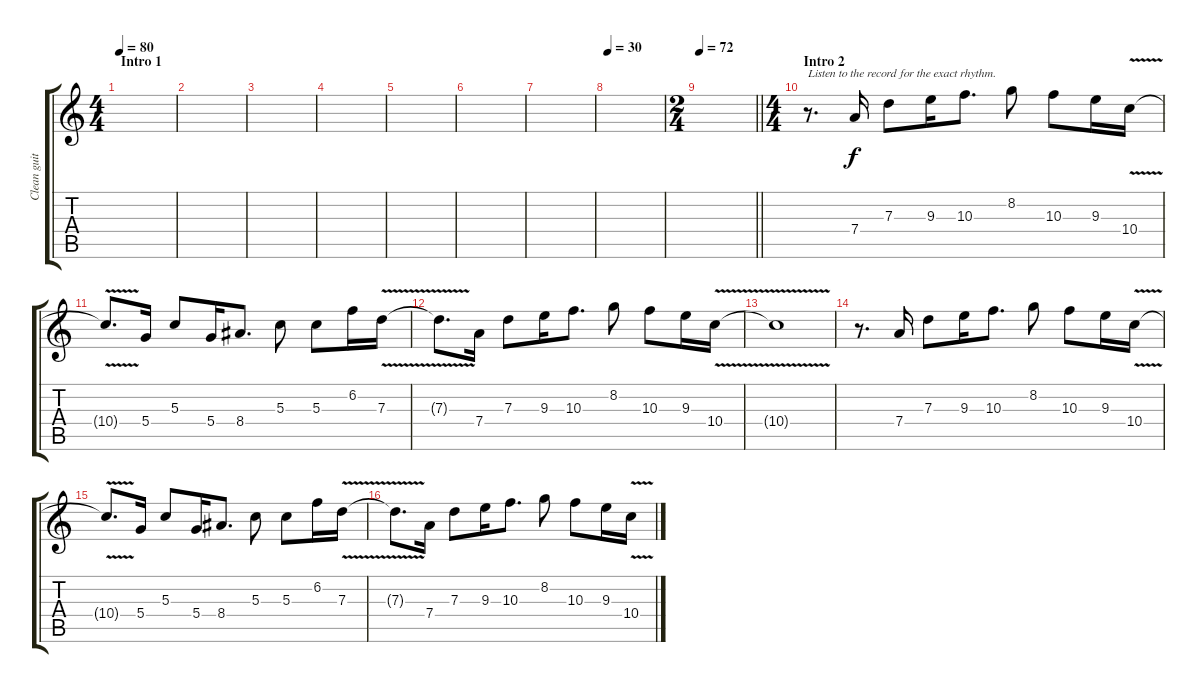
\track ("Clean guitar 1" "Clean guit") {instrument electricguitarjazz}
\staff {score tabs}
\tuning (E4 B3 G3 D3 A2 E2) {hide}
\ts (4 4)
\section ("" "Intro 1")
\tempo 80
\clef g2
\ks c
|
|
|
|
|
|
|
\tempo 30
|
\ts (2 4)
\tempo 72
\barLineRight lightlight
|
\ts (4 4)
\section ("" "Intro 2")
r.8{d txt "Listen to the record for the exact rhythm."} 7.4.16 7.3.8 9.3.16 10.3.8{d} 8.2.8 10.3.8 9.3.16 10.4{v}.16 |
10.4{t}.8{d} 5.4.16 5.3.8 5.4.16 8.4.8{d} 5.3.8 5.3.8 6.2.16 7.3{v}.16 |
7.3{t}.8{d} 7.4.16 7.3.8 9.3.16 10.3.8{d} 8.2.8 10.3.8 9.3.16 10.4{v}.16 |
10.4{t}.1 |
r.8{d} 7.4.16 7.3.8 9.3.16 10.3.8{d} 8.2.8 10.3.8 9.3.16 10.4{v}.16 |
10.4{t}.8{d} 5.4.16 5.3.8 5.4.16 8.4.8{d} 5.3.8 5.3.8 6.2.16 7.3{v}.16 |
7.3{t}.8{d} 7.4.16 7.3.8 9.3.16 10.3.8{d} 8.2.8 10.3.8 9.3.16 10.4{v}.16
